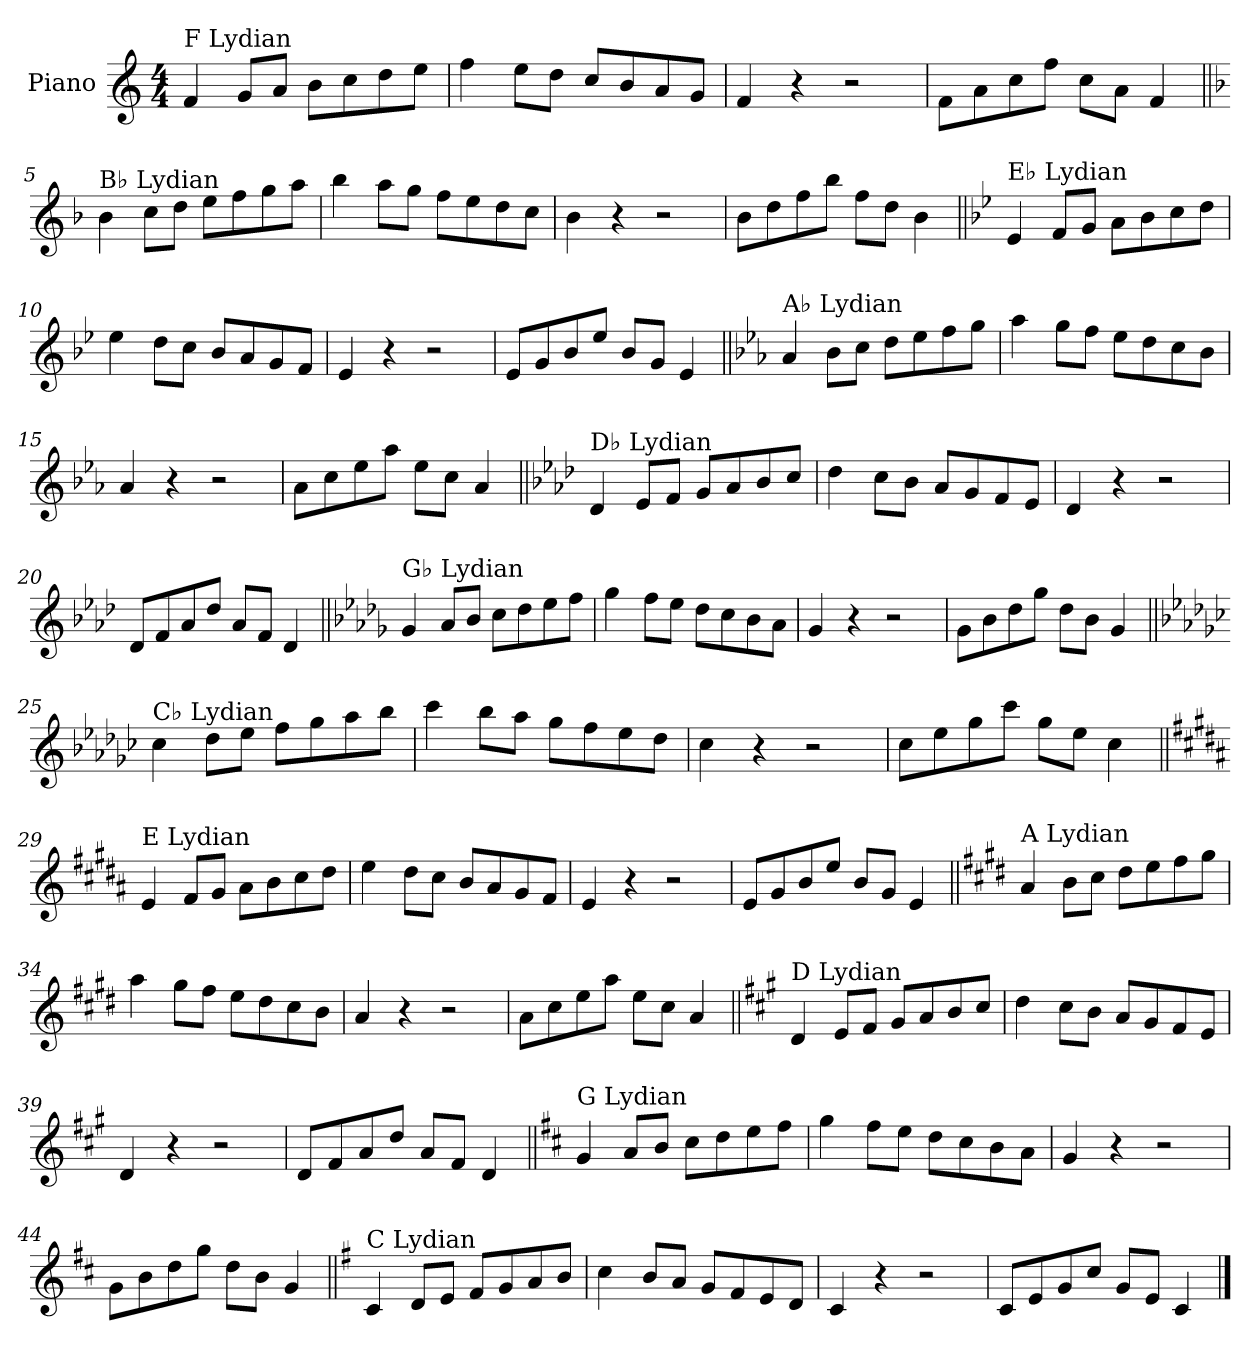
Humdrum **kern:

**kern
*part1
*staff1
*I"Piano
*I'Pno.
*clefG2
*k[]
*M4/4
=1
!LO:TX:a:t=F Lydian
4f/
8g/L
8a/J
8b\L
8cc\
8dd\
8ee\J
=2
4ff\
8ee\L
8dd\J
8cc/L
8b/
8a/
8g/J
=3
4f/
4r
2r
=4
8f\L
8a\
8cc\
8ff\J
8cc\L
8a\J
4f/
!!LO:LB:g=z
=5||
*k[b-]
!LO:TX:a:t=B♭ Lydian
4b-\
8cc\L
8dd\J
8ee\L
8ff\
8gg\
8aa\J
=6
4bb-\
8aa\L
8gg\J
8ff\L
8ee\
8dd\
8cc\J
=7
4b-\
4r
2r
=8
8b-\L
8dd\
8ff\
8bb-\J
8ff\L
8dd\J
4b-\
!!LO:LB:g=z
=9||
*k[b-e-]
!LO:TX:a:t=E♭ Lydian
4e-/
8f/L
8g/J
8a\L
8b-\
8cc\
8dd\J
=10
4ee-\
8dd\L
8cc\J
8b-/L
8a/
8g/
8f/J
=11
4e-/
4r
2r
=12
8e-/L
8g/
8b-/
8ee-/J
8b-/L
8g/J
4e-/
!!LO:LB:g=z
=13||
*k[b-e-a-]
!LO:TX:a:t=A♭ Lydian
4a-/
8b-\L
8cc\J
8dd\L
8ee-\
8ff\
8gg\J
=14
4aa-\
8gg\L
8ff\J
8ee-\L
8dd\
8cc\
8b-\J
=15
4a-/
4r
2r
=16
8a-\L
8cc\
8ee-\
8aa-\J
8ee-\L
8cc\J
4a-/
!!LO:LB:g=z
=17||
*k[b-e-a-d-]
!LO:TX:a:t=D♭ Lydian
4d-/
8e-/L
8f/J
8g/L
8a-/
8b-/
8cc/J
=18
4dd-\
8cc\L
8b-\J
8a-/L
8g/
8f/
8e-/J
=19
4d-/
4r
2r
=20
8d-/L
8f/
8a-/
8dd-/J
8a-/L
8f/J
4d-/
!!LO:LB:g=z
=21||
*k[b-e-a-d-g-]
!LO:TX:a:t=G♭ Lydian
4g-/
8a-/L
8b-/J
8cc\L
8dd-\
8ee-\
8ff\J
=22
4gg-\
8ff\L
8ee-\J
8dd-\L
8cc\
8b-\
8a-\J
=23
4g-/
4r
2r
=24
8g-\L
8b-\
8dd-\
8gg-\J
8dd-\L
8b-\J
4g-/
!!LO:LB:g=z
=25||
*k[b-e-a-d-g-c-]
!LO:TX:a:t=C♭ Lydian
4cc-\
8dd-\L
8ee-\J
8ff\L
8gg-\
8aa-\
8bb-\J
=26
4ccc-\
8bb-\L
8aa-\J
8gg-\L
8ff\
8ee-\
8dd-\J
=27
4cc-\
4r
2r
=28
8cc-\L
8ee-\
8gg-\
8ccc-\J
8gg-\L
8ee-\J
4cc-\
!!LO:LB:g=z
=29||
*k[f#c#g#d#a#]
!LO:TX:a:t=E Lydian
4e/
8f#/L
8g#/J
8a#\L
8b\
8cc#\
8dd#\J
=30
4ee\
8dd#\L
8cc#\J
8b/L
8a#/
8g#/
8f#/J
=31
4e/
4r
2r
=32
8e/L
8g#/
8b/
8ee/J
8b/L
8g#/J
4e/
!!LO:LB:g=z
=33||
*k[f#c#g#d#]
!LO:TX:a:t=A Lydian
4a/
8b\L
8cc#\J
8dd#\L
8ee\
8ff#\
8gg#\J
=34
4aa\
8gg#\L
8ff#\J
8ee\L
8dd#\
8cc#\
8b\J
=35
4a/
4r
2r
=36
8a\L
8cc#\
8ee\
8aa\J
8ee\L
8cc#\J
4a/
!!LO:LB:g=z
=37||
*k[f#c#g#]
!LO:TX:a:t=D Lydian
4d/
8e/L
8f#/J
8g#/L
8a/
8b/
8cc#/J
=38
4dd\
8cc#\L
8b\J
8a/L
8g#/
8f#/
8e/J
=39
4d/
4r
2r
=40
8d/L
8f#/
8a/
8dd/J
8a/L
8f#/J
4d/
!!LO:LB:g=z
=41||
*k[f#c#]
!LO:TX:a:t=G Lydian
4g/
8a/L
8b/J
8cc#\L
8dd\
8ee\
8ff#\J
=42
4gg\
8ff#\L
8ee\J
8dd\L
8cc#\
8b\
8a\J
=43
4g/
4r
2r
=44
8g\L
8b\
8dd\
8gg\J
8dd\L
8b\J
4g/
!!LO:LB:g=z
=45||
*k[f#]
!LO:TX:a:t=C Lydian
4c/
8d/L
8e/J
8f#/L
8g/
8a/
8b/J
=46
4cc\
8b/L
8a/J
8g/L
8f#/
8e/
8d/J
=47
4c/
4r
2r
=48
8c/L
8e/
8g/
8cc/J
8g/L
8e/J
4c/
==
*-
